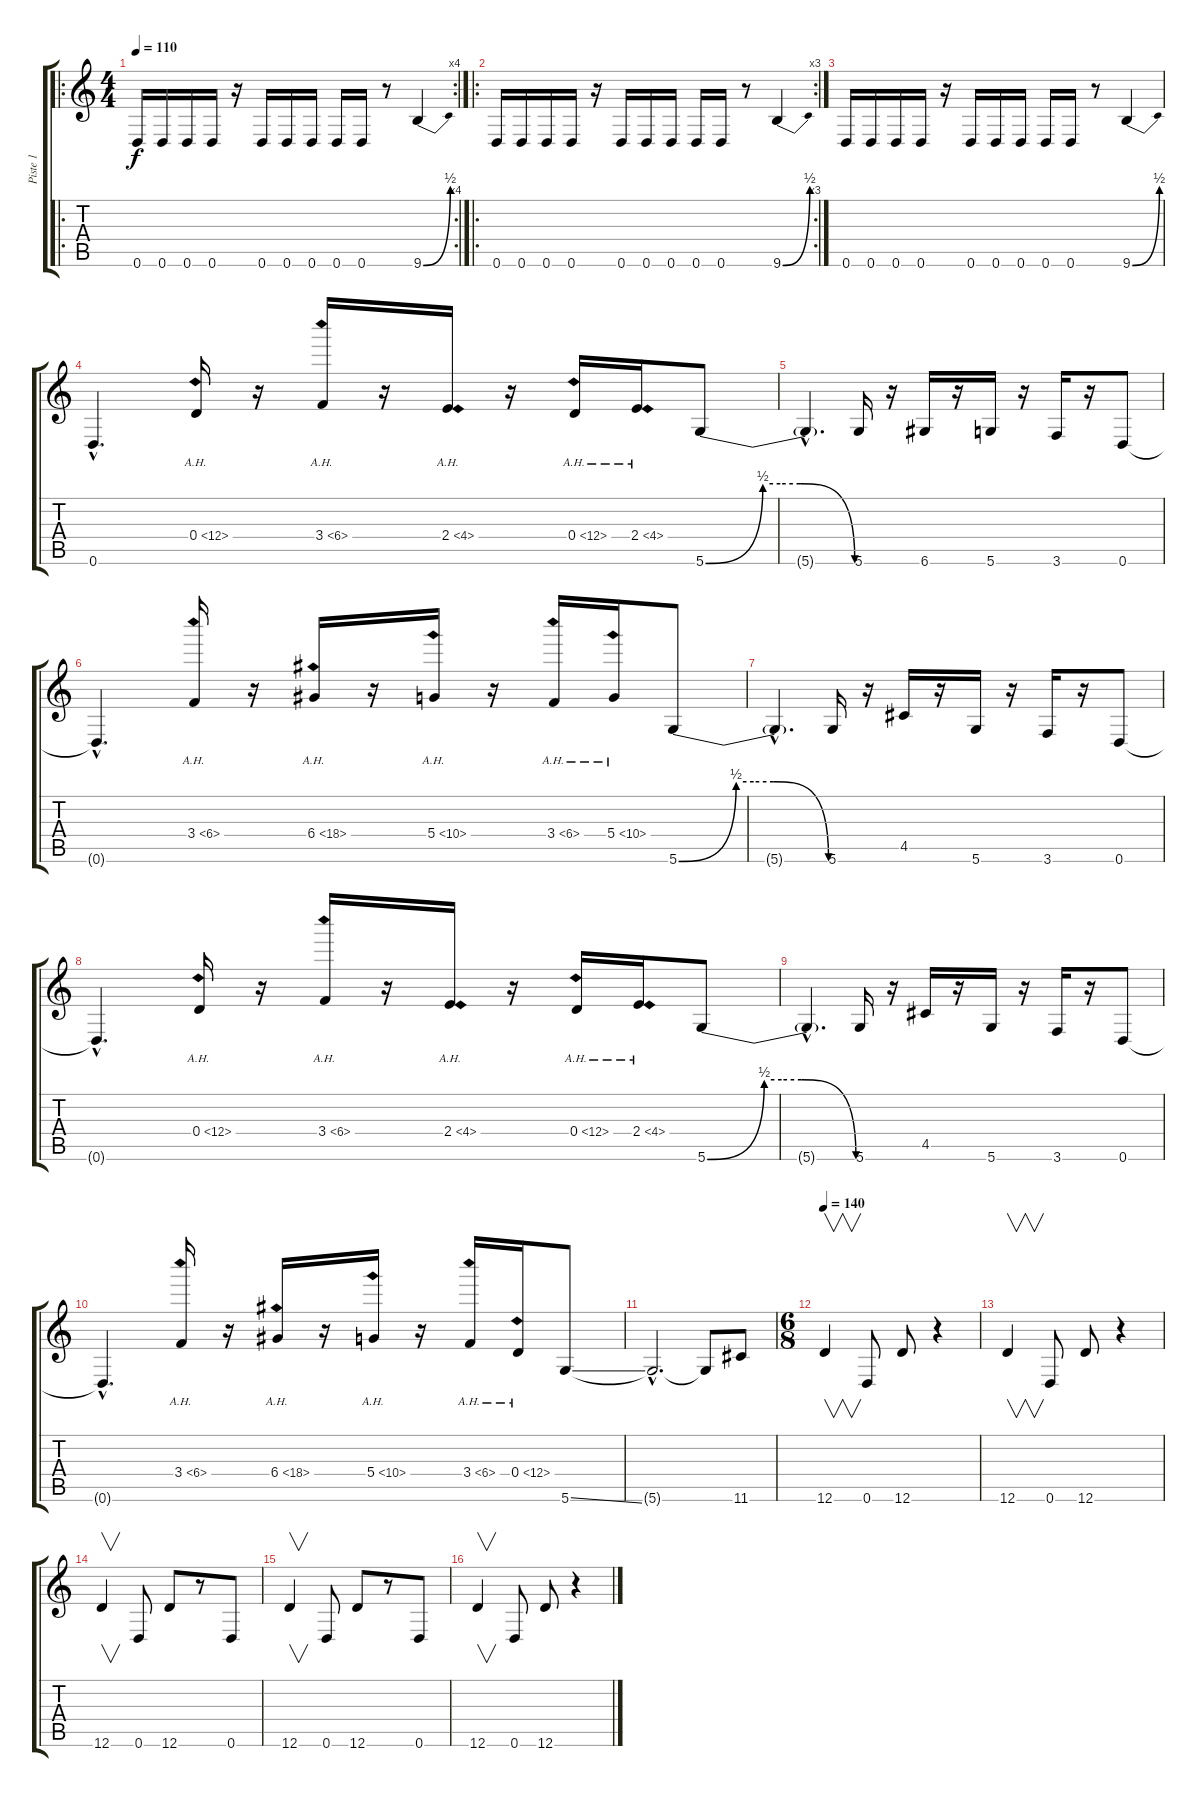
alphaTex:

\track ("Piste 1" "Piste 1") {instrument distortionguitar}
\staff {score tabs}
\tuning (E4 B3 G3 D3 A2 D2) {hide}
\ro
\rc 4
\ts (4 4)
\tempo 110
\clef g2
\ks c
0.6.16{dy f} 0.6.16 0.6.16 0.6.16 r.16 0.6.16 0.6.16 0.6.16 0.6.16 0.6.16 r.8 9.6{be (bend 0 0 60 2)}.4 |
\ro
\rc 3
0.6.16 0.6.16 0.6.16 0.6.16 r.16 0.6.16 0.6.16 0.6.16 0.6.16 0.6.16 r.8 9.6{be (bend 0 0 60 2)}.4 |
0.6.16 0.6.16 0.6.16 0.6.16 r.16 0.6.16 0.6.16 0.6.16 0.6.16 0.6.16 r.8 9.6{be (bend 0 0 60 2)}.4 |
0.6{hac}.4{d} 0.4{ah 12}.16 r.16 3.4{ah 3}.16 r.16 2.4{ah 2}.16 r.16 0.4{ah 12}.16 2.4{ah 2}.16 5.6{be (custom 0 0 23 2 30 2 38 2 60 0)}.8 |
5.6{hac t}.4{d} 5.6.16 r.16 6.6.16 r.16 5.6.16 r.16 3.6.16 r.16 0.6.8 |
0.6{hac t}.4{d} 3.4{ah 3}.16 r.16 6.4{ah 12}.16 r.16 5.4{ah 5}.16 r.16 3.4{ah 3}.16 5.4{ah 5}.16 5.6{be (custom 0 0 23 2 30 2 38 2 60 0)}.8 |
5.6{hac t}.4{d} 5.6.16 r.16 4.5.16 r.16 5.6.16 r.16 3.6.16 r.16 0.6.8 |
0.6{hac t}.4{d} 0.4{ah 12}.16 r.16 3.4{ah 3}.16 r.16 2.4{ah 2}.16 r.16 0.4{ah 12}.16 2.4{ah 2}.16 5.6{be (custom 0 0 23 2 30 2 38 2 60 0)}.8 |
5.6{hac t}.4{d} 5.6.16 r.16 4.5.16 r.16 5.6.16 r.16 3.6.16 r.16 0.6.8 |
0.6{hac t}.4{d} 3.4{ah 3}.16 r.16 6.4{ah 12}.16 r.16 5.4{ah 5}.16 r.16 3.4{ah 3}.16 0.4{ah 12}.16 5.6{ss}.8 |
5.6{hac t}.2{d} 5.6{t}.8 11.6.8 |
\ts (6 8)
\tempo 140
12.6.4{v} 0.6.8 12.6.8 r.4 |
12.6.4{v} 0.6.8 12.6.8 r.4 |
12.6.4{v} 0.6.8 12.6.8 r.8 0.6.8 |
12.6.4{v} 0.6.8 12.6.8 r.8 0.6.8 |
12.6.4{v} 0.6.8 12.6.8 r.4
